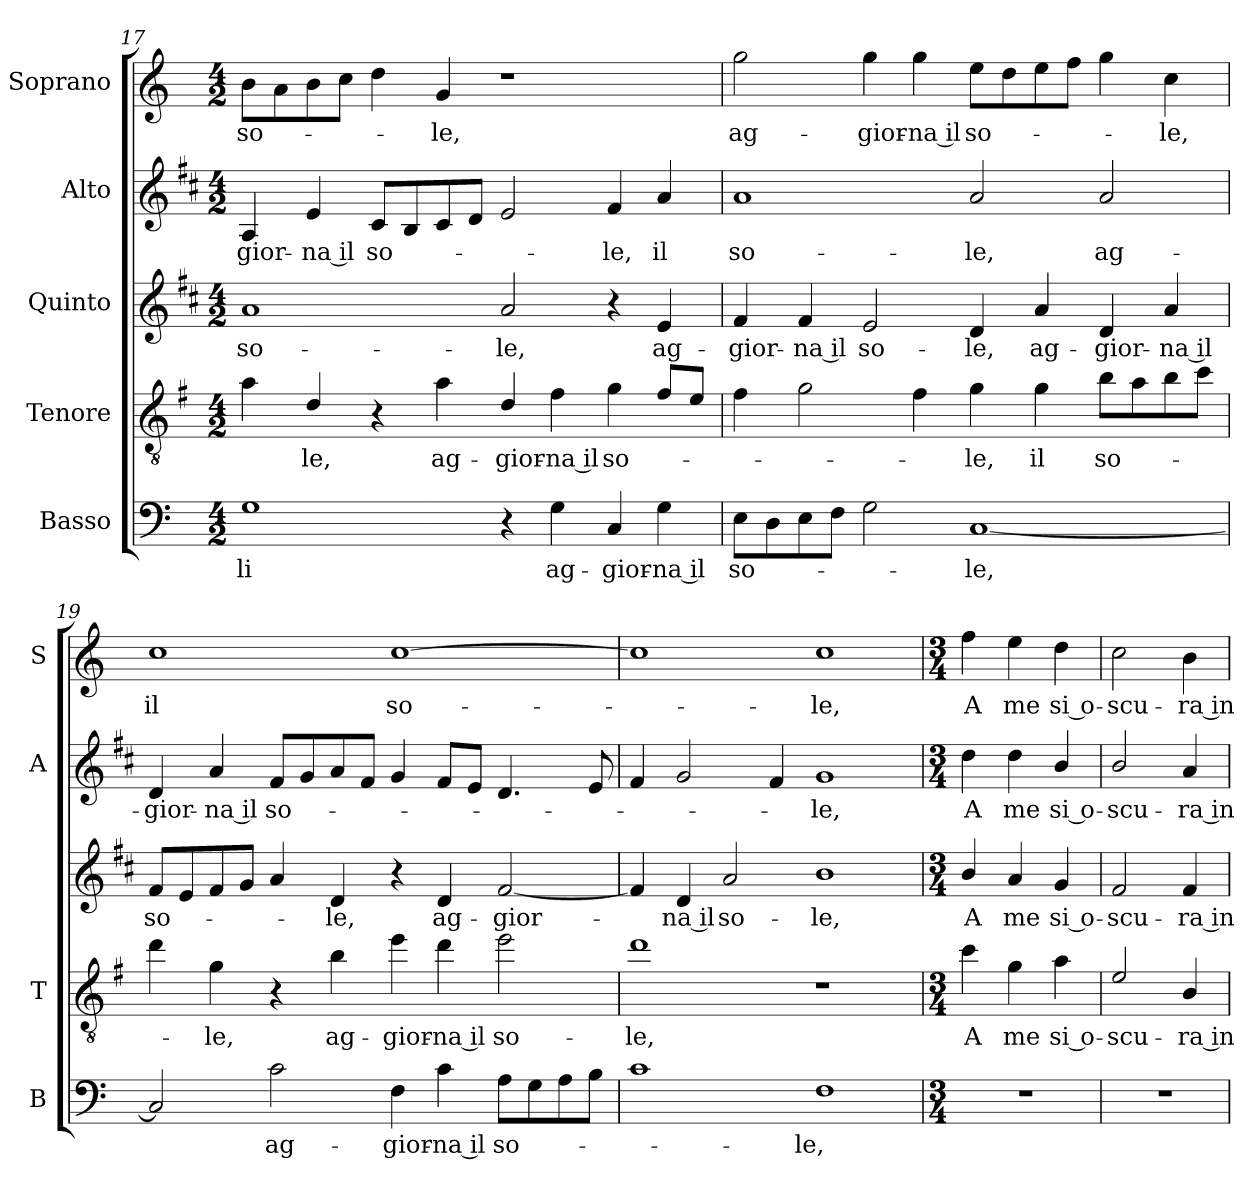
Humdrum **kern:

**kern	**text	**kern	**text	**kern	**text	**kern	**text	**kern	**text
*part5	*part5	*part4	*part4	*part3	*part3	*part2	*part2	*part1	*part1
*staff5	*staff5	*staff4	*staff4	*staff3	*staff3	*staff2	*staff2	*staff1	*staff1
*I"Basso	*	*I"Tenore	*	*I"Quinto	*	*I"Alto	*	*I"Soprano	*
*I'B	*	*I'T	*	*	*	*I'A	*	*I'S	*
!!LO:LB:g=z
*clefF4	*	*clefGv2	*	*clefG2	*	*clefG2	*	*clefG2	*
*	*	*ITrd4c7	*	*ITrd1c2	*	*ITrd1c2	*	*	*
*k[]	*	*k[]	*	*k[]	*	*k[]	*	*k[]	*
*C:	*	*C:	*	*C:	*	*C:	*	*C:	*
*M4/2	*	*M4/2	*	*M4/2	*	*M4/2	*	*M4/2	*
=17	=17	=17	=17	=17	=17	=17	=17	=17	=17
!	!LO:LY:b	!	!	!	!LO:LY:b	!	!LO:LY:b	!	!LO:LY:b
1G	-li	4d\	.	1g	so-	4G/	-gior-	8b\L	so-
.	.	.	.	.	.	.	.	8a\	.
!	!	!	!LO:LY:b	!	!	!	!LO:LY:b	!	!
.	.	4G/	-le,	.	.	4d/	-na il	8b\	.
.	.	.	.	.	.	.	.	8cc\J	.
!	!	!	!	!	!	!	!LO:LY:b	!	!
.	.	4r	.	.	.	8B/L	so-	4dd\	.
.	.	.	.	.	.	8A/	.	.	.
!	!	!	!LO:LY:b	!	!	!	!	!	!LO:LY:b
.	.	4d\	ag-	.	.	8B/	.	4g/	-le,
.	.	.	.	.	.	8c/J	.	.	.
!	!	!	!LO:LY:b	!	!LO:LY:b	!	!	!	!
4r	.	4G/	-gior-	2g/	-le,	2d/	.	1r	.
!	!LO:LY:b	!	!LO:LY:b	!	!	!	!	!	!
4G\	ag-	4B\	-na il	.	.	.	.	.	.
!	!LO:LY:b	!	!LO:LY:b	!	!	!	!LO:LY:b	!	!
4C/	-gior-	4c\	so-	4r	.	4e/	-le,	.	.
!	!LO:LY:b	!	!	!	!LO:LY:b	!	!LO:LY:b	!	!
4G\	-na il	8B/L	.	4d/	ag-	4g/	il	.	.
.	.	8A/J	.	.	.	.	.	.	.
=18	=18	=18	=18	=18	=18	=18	=18	=18	=18
!	!LO:LY:b	!	!	!	!LO:LY:b	!	!LO:LY:b	!	!LO:LY:b
8E\L	so-	4B\	.	4e/	-gior-	1g	so-	2gg\	ag-
8D\	.	.	.	.	.	.	.	.	.
!	!	!	!	!	!LO:LY:b	!	!	!	!
8E\	.	2c\	.	4e/	-na il	.	.	.	.
8F\J	.	.	.	.	.	.	.	.	.
!	!	!	!	!	!LO:LY:b	!	!	!	!LO:LY:b
2G\	.	.	.	2d/	so-	.	.	4gg\	-gior-
!	!	!	!	!	!	!	!	!	!LO:LY:b
.	.	4B\	.	.	.	.	.	4gg\	-na il
!	!LO:LY:b	!	!LO:LY:b	!	!LO:LY:b	!	!LO:LY:b	!	!LO:LY:b
[1C	-le,	4c\	-le,	4c/	-le,	2g/	-le,	8ee\L	so-
.	.	.	.	.	.	.	.	8dd\	.
!	!	!	!LO:LY:b	!	!LO:LY:b	!	!	!	!
.	.	4c\	il	4g/	ag-	.	.	8ee\	.
.	.	.	.	.	.	.	.	8ff\J	.
!	!	!	!LO:LY:b	!	!LO:LY:b	!	!LO:LY:b	!	!
.	.	8e\L	so-	4c/	-gior-	2g/	ag-	4gg\	.
.	.	8d\	.	.	.	.	.	.	.
!	!	!	!	!	!LO:LY:b	!	!	!	!LO:LY:b
.	.	8e\	.	4g/	-na il	.	.	4cc\	-le,
.	.	8f\J	.	.	.	.	.	.	.
=19	=19	=19	=19	=19	=19	=19	=19	=19	=19
!	!	!	!	!	!LO:LY:b	!	!LO:LY:b	!	!LO:LY:b
2C/]	.	4g\	.	8e/L	so-	4c/	-gior-	1cc	il
.	.	.	.	8d/	.	.	.	.	.
!	!	!	!LO:LY:b	!	!	!	!LO:LY:b	!	!
.	.	4c\	-le,	8e/	.	4g/	-na il	.	.
.	.	.	.	8f/J	.	.	.	.	.
!	!LO:LY:b	!	!	!	!	!	!LO:LY:b	!	!
2c\	ag-	4r	.	4g/	.	8e/L	so-	.	.
.	.	.	.	.	.	8f/	.	.	.
!	!	!	!LO:LY:b	!	!LO:LY:b	!	!	!	!
.	.	4e\	ag-	4c/	-le,	8g/	.	.	.
.	.	.	.	.	.	8e/J	.	.	.
!	!LO:LY:b	!	!LO:LY:b	!	!	!	!	!	!LO:LY:b
4F\	-gior-	4a\	-gior-	4r	.	4f/	.	[1cc	so-
!	!LO:LY:b	!	!LO:LY:b	!	!LO:LY:b	!	!	!	!
4c\	-na il	4g\	-na il	4c/	ag-	8e/L	.	.	.
.	.	.	.	.	.	8d/J	.	.	.
!	!LO:LY:b	!	!LO:LY:b	!	!LO:LY:b	!	!	!	!
8A\L	so-	2a\	so-	[2e/	-gior-	4.c/	.	.	.
8G\	.	.	.	.	.	.	.	.	.
8A\	.	.	.	.	.	.	.	.	.
8B\J	.	.	.	.	.	8d/	.	.	.
!!LO:PB:g=z
=20	=20	=20	=20	=20	=20	=20	=20	=20	=20
!	!	!	!LO:LY:b	!	!	!	!	!	!
1c	.	1g	-le,	4e/]	.	4e/	.	1cc]	.
!	!	!	!	!	!LO:LY:b	!	!	!	!
.	.	.	.	4c/	-na il	2f/	.	.	.
!	!	!	!	!	!LO:LY:b	!	!	!	!
.	.	.	.	2g/	so-	.	.	.	.
.	.	.	.	.	.	4e/	.	.	.
!	!LO:LY:b	!	!	!	!LO:LY:b	!	!LO:LY:b	!	!LO:LY:b
1F	-le,	1r	.	1a	-le,	1f	-le,	1cc	-le,
=21	=21	=21	=21	=21	=21	=21	=21	=21	=21
*M3/4	*	*M3/4	*	*M3/4	*	*M3/4	*	*M3/4	*
!	!	!	!LO:LY:b	!	!LO:LY:b	!	!LO:LY:b	!	!LO:LY:b
2.r	.	4f\	A	4a/	A	4cc\	A	4ff\	A
!	!	!	!LO:LY:b	!	!LO:LY:b	!	!LO:LY:b	!	!LO:LY:b
.	.	4c\	me	4g/	me	4cc\	me	4ee\	me
!	!	!	!LO:LY:b	!	!LO:LY:b	!	!LO:LY:b	!	!LO:LY:b
.	.	4d\	si o-	4f/	si o-	4a/	si o-	4dd\	si o-
=22	=22	=22	=22	=22	=22	=22	=22	=22	=22
!	!	!	!LO:LY:b	!	!LO:LY:b	!	!LO:LY:b	!	!LO:LY:b
2.r	.	2A/	-scu-	2e/	-scu-	2a/	-scu-	2cc\	-scu-
!	!	!	!LO:LY:b	!	!LO:LY:b	!	!LO:LY:b	!	!LO:LY:b
.	.	4E/	-ra in	4e/	-ra in	4g/	-ra in	4b\	-ra in
=	=	=	=	=	=	=	=	=	=
*-	*-	*-	*-	*-	*-	*-	*-	*-	*-
